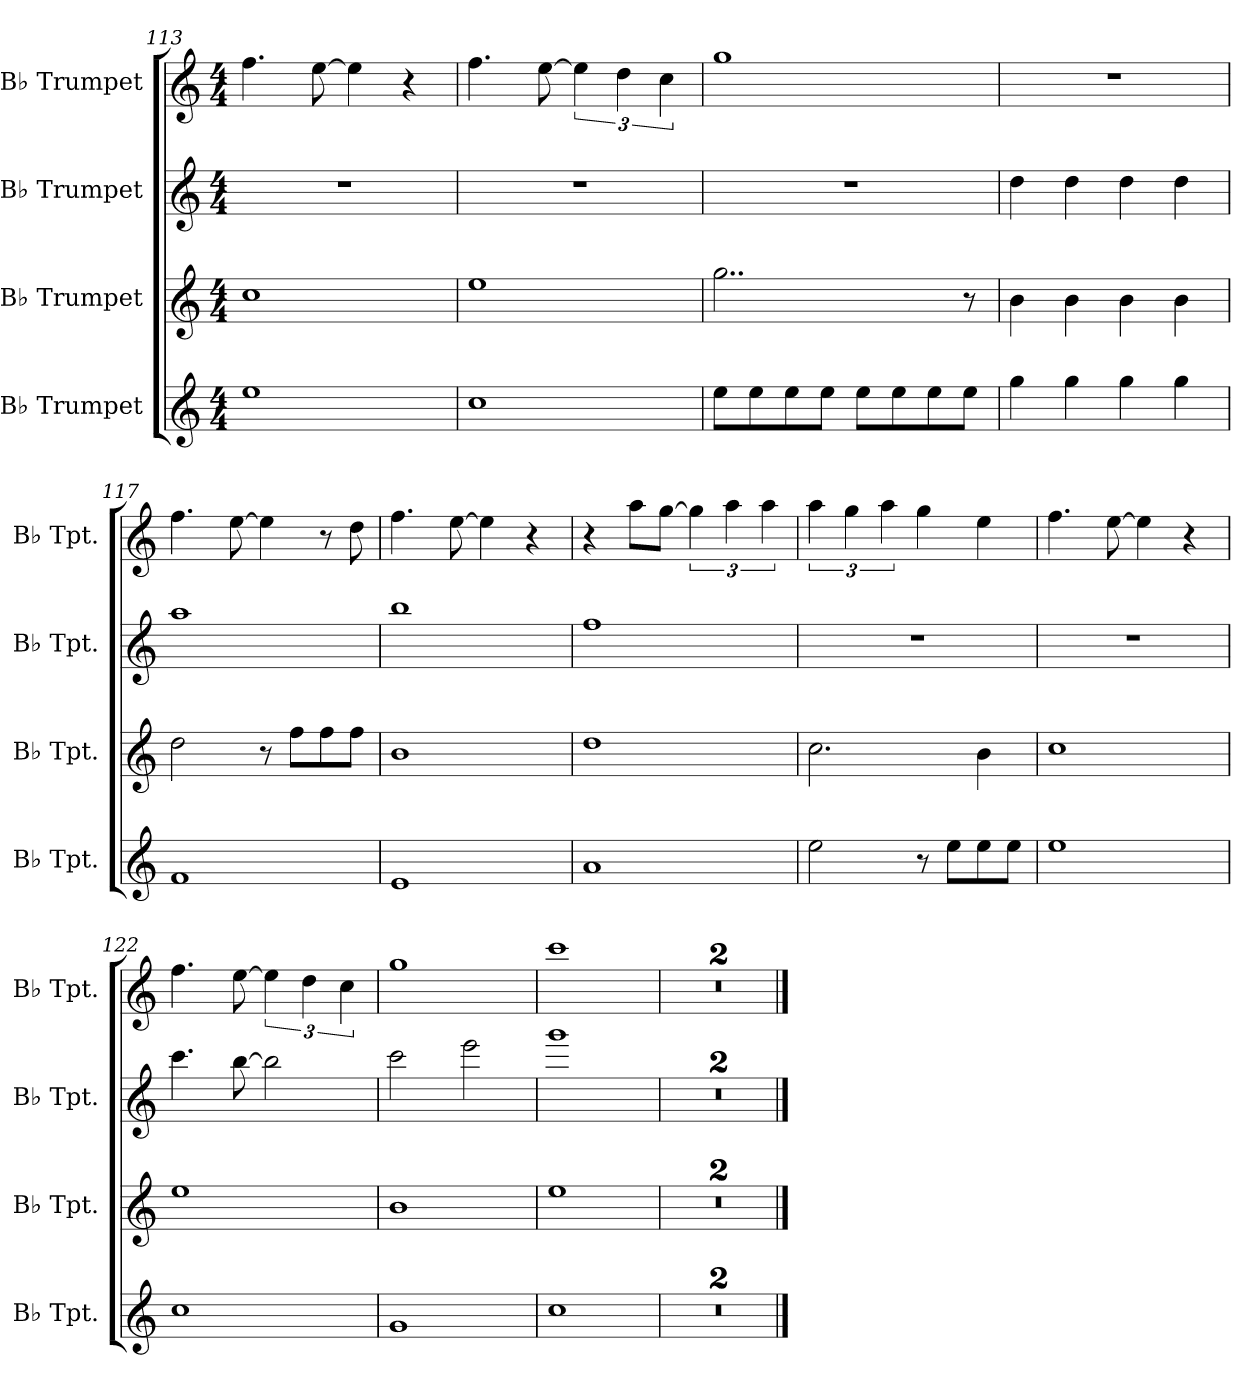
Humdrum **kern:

**kern	**kern	**kern	**kern
*part4	*part3	*part2	*part1
*staff4	*staff3	*staff2	*staff1
*I"B♭ Trumpet	*I"B♭ Trumpet	*I"B♭ Trumpet	*I"B♭ Trumpet
*I'B♭ Tpt.	*I'B♭ Tpt.	*I'B♭ Tpt.	*I'B♭ Tpt.
*clefG2	*clefG2	*clefG2	*clefG2
*ITrd1c2	*ITrd1c2	*ITrd1c2	*ITrd1c2
*k[b-e-]	*k[b-e-]	*k[b-e-]	*k[b-e-]
*M4/4	*M4/4	*M4/4	*M4/4
=113	=113	=113	=113
1dd	1b-	1r	4.ee-\
.	.	.	[8dd\
.	.	.	4dd\]
.	.	.	4r
=114	=114	=114	=114
1b-	1dd	1r	4.ee-\
.	.	.	[8dd\
.	.	.	6dd\]
.	.	.	6cc\
.	.	.	6b-\
!!LO:LB:g=z
=115	=115	=115	=115
8dd\L	2..ff\	1r	1ff
8dd\	.	.	.
8dd\	.	.	.
8dd\J	.	.	.
8dd\L	.	.	.
8dd\	.	.	.
8dd\	.	.	.
8dd\J	8r	.	.
=116	=116	=116	=116
4ff\	4a\	4cc\	1r
4ff\	4a\	4cc\	.
4ff\	4a\	4cc\	.
4ff\	4a\	4cc\	.
=117	=117	=117	=117
1e-	2cc\	1gg	4.ee-\
.	.	.	[8dd\
.	8r	.	4dd\]
.	8ee-\L	.	.
.	8ee-\	.	8r
.	8ee-\J	.	8cc\
=118	=118	=118	=118
1d	1a	1aa	4.ee-\
.	.	.	[8dd\
.	.	.	4dd\]
.	.	.	4r
=119	=119	=119	=119
1g	1cc	1ee-	4r
.	.	.	8gg\L
.	.	.	[8ff\J
.	.	.	6ff\]
.	.	.	6gg\
.	.	.	6gg\
=120	=120	=120	=120
2dd\	2.b-\	1r	6gg\
.	.	.	6ff\
.	.	.	6gg\
8r	.	.	4ff\
8dd\L	.	.	.
8dd\	4a\	.	4dd\
8dd\J	.	.	.
=121	=121	=121	=121
1dd	1b-	1r	4.ee-\
.	.	.	[8dd\
.	.	.	4dd\]
.	.	.	4r
!!LO:PB:g=z
=122	=122	=122	=122
1b-	1dd	4.bb-\	4.ee-\
.	.	[8aa\	[8dd\
.	.	2aa\]	6dd\]
.	.	.	6cc\
.	.	.	6b-\
=123	=123	=123	=123
1f	1a	2bb-\	1ff
.	.	2ddd\	.
=124	=124	=124	=124
1b-	1dd	1fff	1bb-
=125	=125	=125	=125
1r	1r	1r	1r
=126	=126	=126	=126
1r	1r	1r	1r
==	==	==	==
*-	*-	*-	*-
